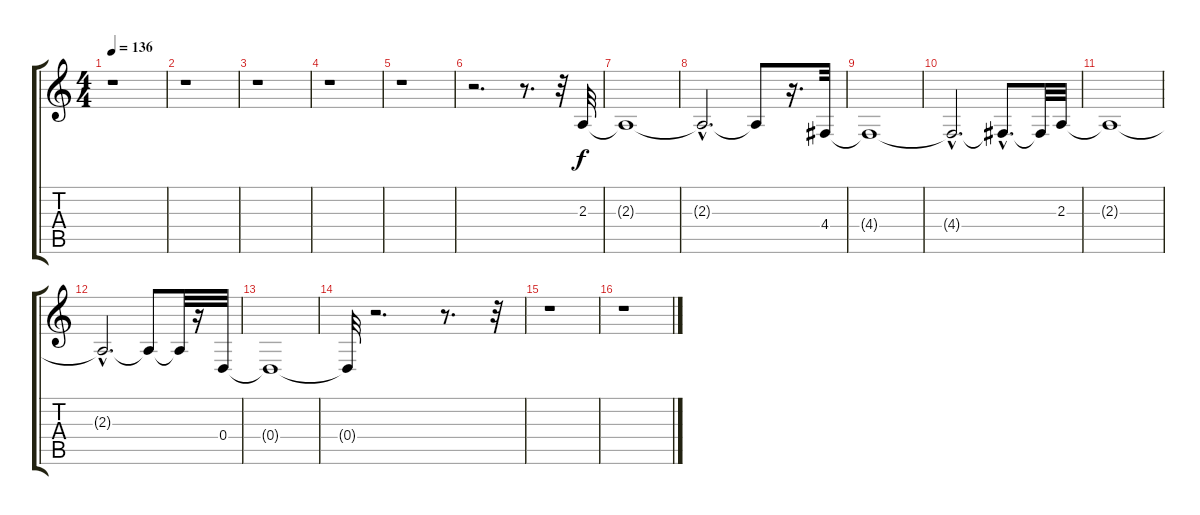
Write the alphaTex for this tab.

\track "" {instrument pad8sweep}
\staff {score tabs}
\tuning (E4 B3 G3 D3 A2 E2) {hide}
\ts (4 4)
\tempo 136
\clef g2
\ks c
r.1{dy f} |
r.1 |
r.1 |
r.1 |
r.1 |
r.2{d} r.8{d} r.32 2.3.32 |
2.3{t}.1 |
2.3{hac t}.2{d} 2.3{t}.8 r.16{d} 4.4.32 |
4.4{t}.1 |
4.4{hac t}.2{d} 4.4{hac t}.8{d} 4.4{t}.32 2.3.32 |
2.3{t}.1 |
2.3{hac t}.2{d} 2.3{t}.8 2.3{t}.32 r.16 0.4.32 |
0.4{t}.1 |
0.4{t}.32 r.2{d} r.8{d} r.32 |
r.1 |
r.1
